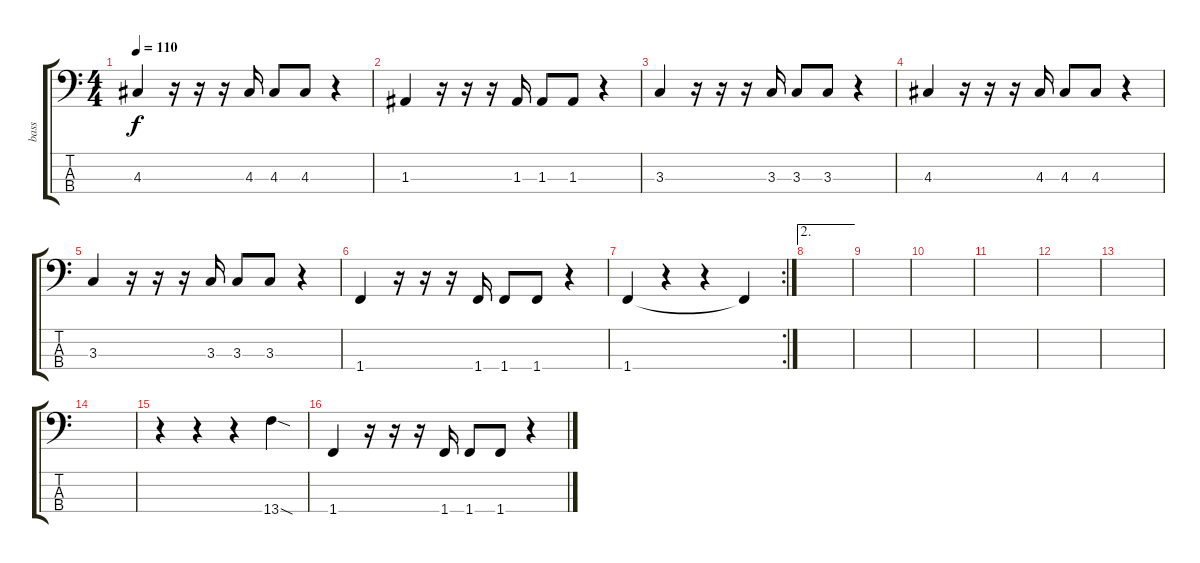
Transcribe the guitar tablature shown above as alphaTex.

\track ("bass" "bass") {instrument electricbassfinger}
\staff {score tabs}
\tuning (G2 D2 A1 E1) {hide}
\ts (4 4)
\tempo 110
\clef f4
\ks c
4.3.4{dy f} r.16 r.16 r.16 4.3.16 4.3.8 4.3.8 r.4 |
1.3.4 r.16 r.16 r.16 1.3.16 1.3.8 1.3.8 r.4 |
3.3.4 r.16 r.16 r.16 3.3.16 3.3.8 3.3.8 r.4 |
4.3.4 r.16 r.16 r.16 4.3.16 4.3.8 4.3.8 r.4 |
3.3.4 r.16 r.16 r.16 3.3.16 3.3.8 3.3.8 r.4 |
1.4.4 r.16 r.16 r.16 1.4.16 1.4.8 1.4.8 r.4 |
\rc 2
1.4.4 r.4 r.4 1.4{t}.4 |
\ae 2
|
|
|
|
|
|
|
r.4 r.4 r.4 13.4{sod}.4 |
1.4.4 r.16 r.16 r.16 1.4.16 1.4.8 1.4.8 r.4
